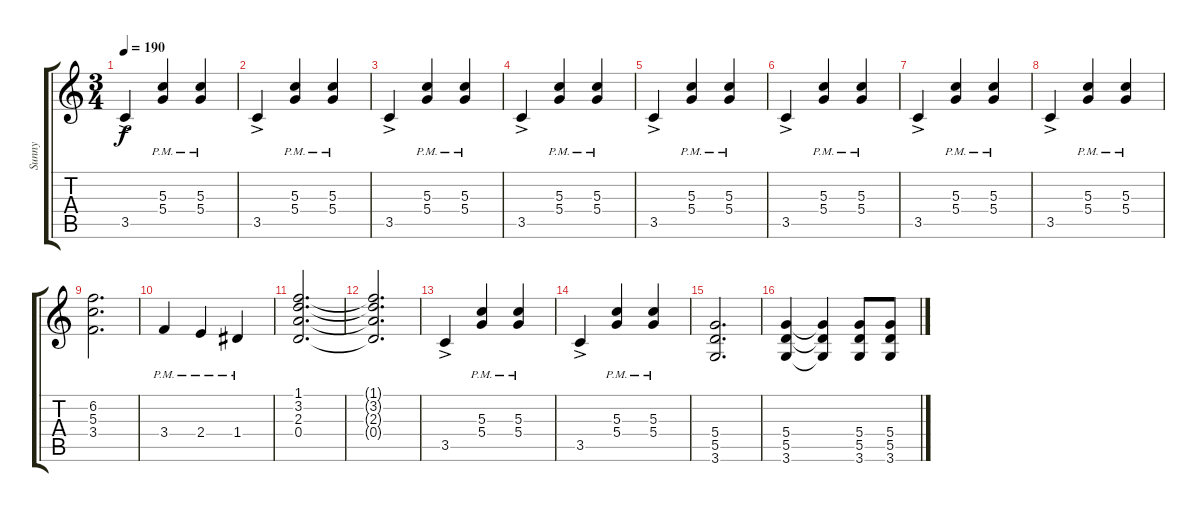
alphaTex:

\track ("Sunny" "Sunny") {instrument overdrivenguitar}
\staff {score tabs}
\tuning (E4 B3 G3 D3 A2 E2) {hide}
\ts (3 4)
\tempo 190
\clef g2
\ks c
3.5{ac}.4{dy f} (5.3{pm} 5.4{pm}).4 (5.3{pm} 5.4{pm}).4 |
3.5{ac}.4 (5.3{pm} 5.4{pm}).4 (5.3{pm} 5.4{pm}).4 |
3.5{ac}.4 (5.3{pm} 5.4{pm}).4 (5.3{pm} 5.4{pm}).4 |
3.5{ac}.4 (5.3{pm} 5.4{pm}).4 (5.3{pm} 5.4{pm}).4 |
3.5{ac}.4 (5.3{pm} 5.4{pm}).4 (5.3{pm} 5.4{pm}).4 |
3.5{ac}.4 (5.3{pm} 5.4{pm}).4 (5.3{pm} 5.4{pm}).4 |
3.5{ac}.4 (5.3{pm} 5.4{pm}).4 (5.3{pm} 5.4{pm}).4 |
3.5{ac}.4 (5.3{pm} 5.4{pm}).4 (5.3{pm} 5.4{pm}).4 |
(6.2 5.3 3.4).2{d} |
3.4{pm}.4 2.4{pm}.4 1.4{pm}.4 |
(1.1 3.2 2.3 0.4).2{d} |
(1.1{t} 3.2{t} 2.3{t} 0.4{t}).2{d} |
3.5{ac}.4 (5.3{pm} 5.4{pm}).4 (5.3{pm} 5.4{pm}).4 |
3.5{ac}.4 (5.3{pm} 5.4{pm}).4 (5.3{pm} 5.4{pm}).4 |
(5.4 5.5 3.6).2{d} |
(5.4 5.5 3.6).4 (5.4{t} 5.5{t} 3.6{t}).4 (5.4 5.5 3.6).8 (5.4 5.5 3.6).8
